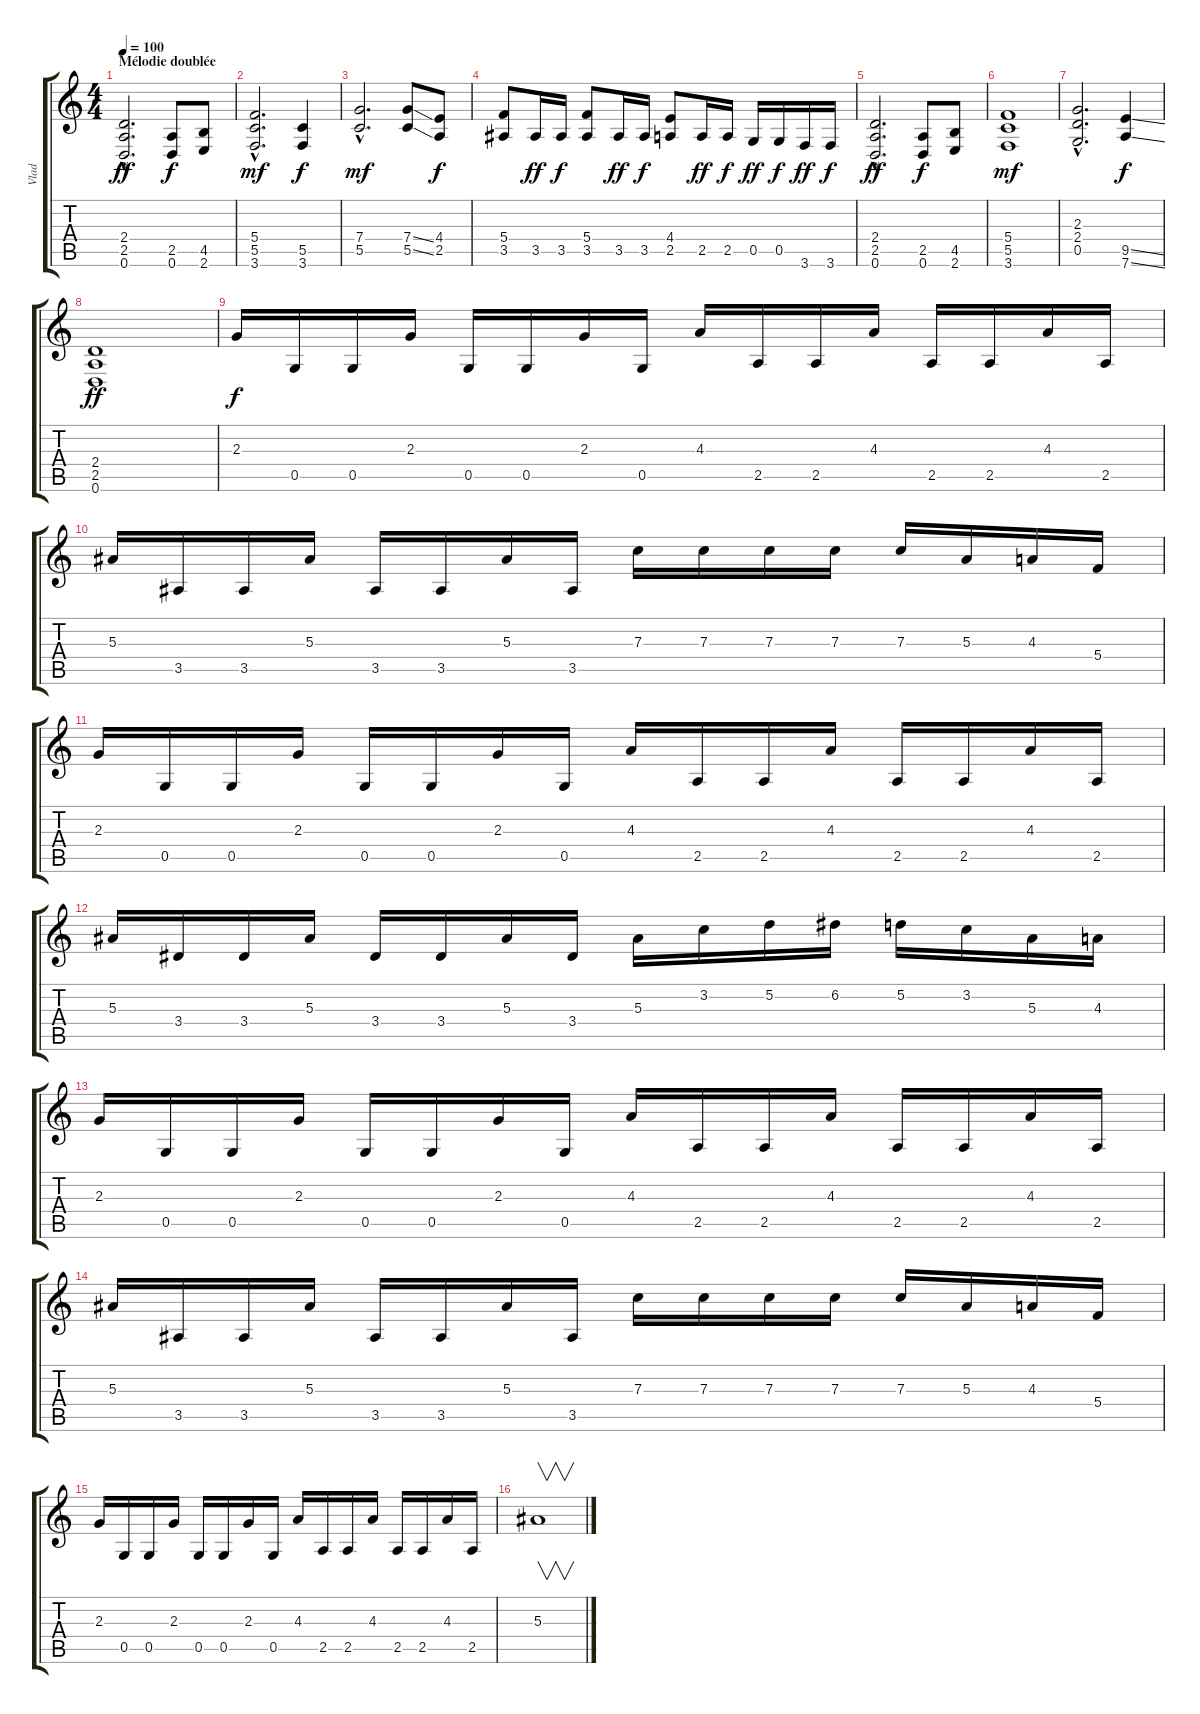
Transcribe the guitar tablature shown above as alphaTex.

\track ("Vlad" "Vlad") {instrument distortionguitar}
\staff {score tabs}
\tuning (D4 A3 F3 C3 G2 D2) {hide}
\ts (4 4)
\section ("" "Mélodie doublée")
\tempo 100
\clef g2
\ks c
(2.4{hac} 2.5{hac} 0.6{hac}).2{d dy ff volume 13 balance 8} (2.5 0.6).8{dy f} (4.5 2.6).8 |
(5.4{hac} 5.5{hac} 3.6{hac}).2{d dy mf} (5.5 3.6).4{dy f} |
(7.4{hac} 5.5{hac}).2{d dy mf} (7.4{ss} 5.5{ss}).8 (4.4 2.5).8{dy f} |
(5.4 3.5).8 3.5.16{dy ff} 3.5.16{dy f} (5.4 3.5).8 3.5.16{dy ff} 3.5.16{dy f} (4.4 2.5).8 2.5.16{dy ff} 2.5.16{dy f} 0.5.16{dy ff} 0.5.16{dy f} 3.6.16{dy ff} 3.6.16{dy f} |
(2.4{hac} 2.5{hac} 0.6{hac}).2{d dy ff} (2.5 0.6).8{dy f} (4.5 2.6).8 |
(5.4 5.5 3.6).1{dy mf} |
(2.3{hac} 2.4{hac} 0.5{hac}).2{d} (9.5{ss} 7.6{ss}).4{dy f} |
(2.4 2.5 0.6).1{dy ff} |
2.3.16{dy f} 0.5.16 0.5.16 2.3.16 0.5.16 0.5.16 2.3.16 0.5.16 4.3.16 2.5.16 2.5.16 4.3.16 2.5.16 2.5.16 4.3.16 2.5.16 |
5.3.16 3.5.16 3.5.16 5.3.16 3.5.16 3.5.16 5.3.16 3.5.16 7.3.16 7.3.16 7.3.16 7.3.16 7.3.16 5.3.16 4.3.16 5.4.16 |
2.3.16 0.5.16 0.5.16 2.3.16 0.5.16 0.5.16 2.3.16 0.5.16 4.3.16 2.5.16 2.5.16 4.3.16 2.5.16 2.5.16 4.3.16 2.5.16 |
5.3.16 3.4.16 3.4.16 5.3.16 3.4.16 3.4.16 5.3.16 3.4.16 5.3.16 3.2.16 5.2.16 6.2.16 5.2.16 3.2.16 5.3.16 4.3.16 |
2.3.16 0.5.16 0.5.16 2.3.16 0.5.16 0.5.16 2.3.16 0.5.16 4.3.16 2.5.16 2.5.16 4.3.16 2.5.16 2.5.16 4.3.16 2.5.16 |
5.3.16 3.5.16 3.5.16 5.3.16 3.5.16 3.5.16 5.3.16 3.5.16 7.3.16 7.3.16 7.3.16 7.3.16 7.3.16 5.3.16 4.3.16 5.4.16 |
2.3.16 0.5.16 0.5.16 2.3.16 0.5.16 0.5.16 2.3.16 0.5.16 4.3.16 2.5.16 2.5.16 4.3.16 2.5.16 2.5.16 4.3.16 2.5.16 |
5.3.1{v volume 5}
